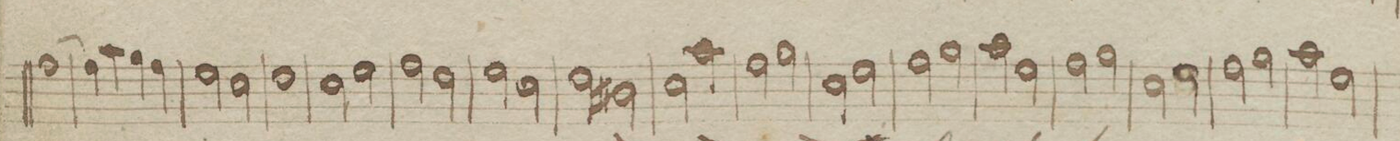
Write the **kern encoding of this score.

**kern	**dynam
*I"Viola	*
*clefC3	*
*k[b-]	*
*met(c|)	*
*M2/2	*
[1g	.
=74	=74
4g\]	.
4b-\	.
4a\	.
4g\	.
=75	=75
2f\	.
2d\	.
=76	=76
1e	.
=77	=77
2d\	.
2f\	.
=78	=78
2g\	.
2e\	.
=79	=79
2f\	.
2d\	.
=80	=80
2e\	.
2c#X\	.
=81	=81
2d\	.
2b-\	.
=82	=82
2g\	.
2a\	.
=83	=83
2d\	.
2f\	.
=84	=84
2g\	.
2a\	.
=85	=85
2b-\	.
2f\	.
=86	=86
2g\	.
2a\	.
=87	=87
2d\	.
2f\	.
=88	=88
2g\	.
2a\	.
=89	=89
2b-\	.
2f\	.
=90	=90
*-	*-
